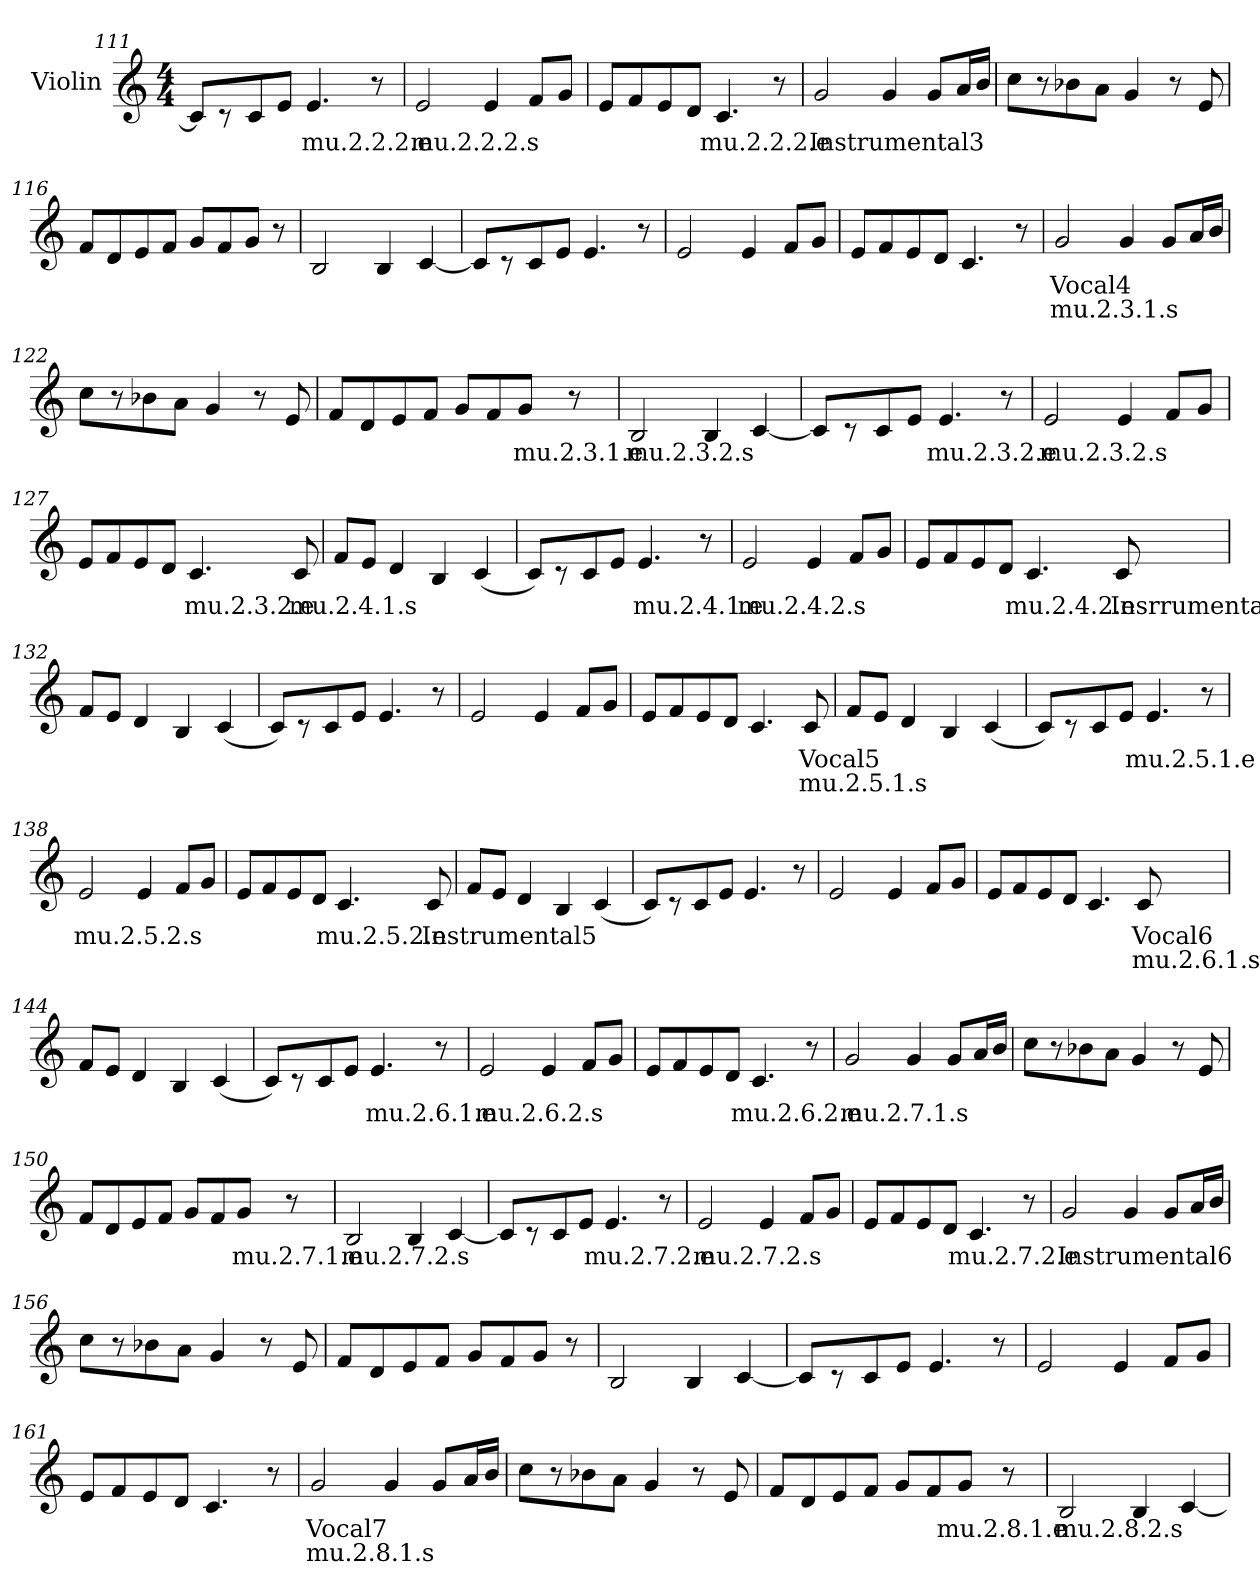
**kern	**text	**text
*part1	*part1	*part1
*staff1	*staff1	*staff1
*I"Violin	*	*
*clefG2	*	*
*k[]	*	*
*M4/4	*	*
=111	=111	=111
8c/L]	.	.
8r	.	.
8c/	.	.
8e/J	.	.
!	!LO:LY:b	!
4.e/	mu.2.2.2.e	.
8r	.	.
=112	=112	=112
!	!LO:LY:b	!
2e/	mu.2.2.2.s	.
4e/	.	.
8f/L	.	.
8g/J	.	.
=113	=113	=113
8e/L	.	.
8f/	.	.
8e/	.	.
8d/J	.	.
!	!LO:LY:b	!
4.c/	mu.2.2.2.e	.
8r	.	.
!!LO:LB:g=z
=114	=114	=114
!	!LO:LY:b	!
2g/	Instrumental3	.
4g/	.	.
8g/L	.	.
16a/L	.	.
16b/JJ	.	.
!!LO:LB:g=z
=115	=115	=115
8cc\L	.	.
8r	.	.
8b-X\	.	.
8a\J	.	.
4g/	.	.
8r	.	.
8e/	.	.
=116	=116	=116
8f/L	.	.
8d/	.	.
8e/	.	.
8f/J	.	.
8g/L	.	.
8f/	.	.
8g/J	.	.
8r	.	.
!!LO:LB:g=z
=117	=117	=117
2B/	.	.
4B/	.	.
[4c/	.	.
=118	=118	=118
8c/L]	.	.
8r	.	.
8c/	.	.
8e/J	.	.
4.e/	.	.
8r	.	.
=119	=119	=119
2e/	.	.
4e/	.	.
8f/L	.	.
8g/J	.	.
=120	=120	=120
8e/L	.	.
8f/	.	.
8e/	.	.
8d/J	.	.
4.c/	.	.
8r	.	.
=121	=121	=121
!	!LO:LY:b	!LO:LY:b
2g/	Vocal4	mu.2.3.1.s
4g/	.	.
8g/L	.	.
16a/L	.	.
16b/JJ	.	.
!!LO:LB:g=z
=122	=122	=122
8cc\L	.	.
8r	.	.
8b-X\	.	.
8a\J	.	.
4g/	.	.
8r	.	.
8e/	.	.
=123	=123	=123
8f/L	.	.
8d/	.	.
8e/	.	.
8f/J	.	.
8g/L	.	.
8f/	.	.
!	!LO:LY:b	!
8g/J	mu.2.3.1.e	.
8r	.	.
!!LO:PB:g=z
=124	=124	=124
!	!LO:LY:b	!
2B/	mu.2.3.2.s	.
4B/	.	.
[4c/	.	.
=125	=125	=125
8c/L]	.	.
8r	.	.
8c/	.	.
8e/J	.	.
!	!LO:LY:b	!
4.e/	mu.2.3.2.e	.
8r	.	.
=126	=126	=126
!	!LO:LY:b	!
2e/	mu.2.3.2.s	.
4e/	.	.
8f/L	.	.
8g/J	.	.
!!LO:LB:g=z
=127	=127	=127
8e/L	.	.
8f/	.	.
8e/	.	.
8d/J	.	.
!	!LO:LY:b	!
4.c/	mu.2.3.2.e	.
!	!LO:LY:b	!
8c/	mu.2.4.1.s	.
=128	=128	=128
8f/L	.	.
8e/J	.	.
4d/	.	.
4B/	.	.
(4c/	.	.
=129	=129	=129
8c/L)	.	.
8r	.	.
8c/	.	.
8e/J	.	.
!	!LO:LY:b	!
4.e/	mu.2.4.1.e	.
8r	.	.
=130	=130	=130
!	!LO:LY:b	!
2e/	mu.2.4.2.s	.
4e/	.	.
8f/L	.	.
8g/J	.	.
!!LO:LB:g=z
=131	=131	=131
8e/L	.	.
8f/	.	.
8e/	.	.
8d/J	.	.
!	!LO:LY:b	!
4.c/	mu.2.4.2.e	.
!	!LO:LY:b	!
8c/	Insrrumental	.
=132	=132	=132
8f/L	.	.
8e/J	.	.
4d/	.	.
4B/	.	.
(4c/	.	.
!!LO:LB:g=z
=133	=133	=133
8c/L)	.	.
8r	.	.
8c/	.	.
8e/J	.	.
4.e/	.	.
8r	.	.
!!LO:LB:g=z
=134	=134	=134
2e/	.	.
4e/	.	.
8f/L	.	.
8g/J	.	.
=135	=135	=135
8e/L	.	.
8f/	.	.
8e/	.	.
8d/J	.	.
4.c/	.	.
!	!LO:LY:b	!LO:LY:b
8c/	Vocal5	mu.2.5.1.s
=136	=136	=136
8f/L	.	.
8e/J	.	.
4d/	.	.
4B/	.	.
(4c/	.	.
=137	=137	=137
8c/L)	.	.
8r	.	.
8c/	.	.
8e/J	.	.
!	!LO:LY:b	!
4.e/	mu.2.5.1.e	.
8r	.	.
=138	=138	=138
!	!LO:LY:b	!
2e/	mu.2.5.2.s	.
4e/	.	.
8f/L	.	.
8g/J	.	.
!!LO:LB:g=z
=139	=139	=139
8e/L	.	.
8f/	.	.
8e/	.	.
8d/J	.	.
!	!LO:LY:b	!
4.c/	mu.2.5.2.e	.
!	!LO:LY:b	!
8c/	Instrumental5	.
=140	=140	=140
8f/L	.	.
8e/J	.	.
4d/	.	.
4B/	.	.
(4c/	.	.
=141	=141	=141
8c/L)	.	.
8r	.	.
8c/	.	.
8e/J	.	.
4.e/	.	.
8r	.	.
=142	=142	=142
2e/	.	.
4e/	.	.
8f/L	.	.
8g/J	.	.
!!LO:LB:g=z
=143	=143	=143
8e/L	.	.
8f/	.	.
8e/	.	.
8d/J	.	.
4.c/	.	.
!	!LO:LY:b	!LO:LY:b
8c/	Vocal6	mu.2.6.1.s
!!LO:LB:g=z
=144	=144	=144
8f/L	.	.
8e/J	.	.
4d/	.	.
4B/	.	.
(4c/	.	.
=145	=145	=145
8c/L)	.	.
8r	.	.
8c/	.	.
8e/J	.	.
!	!LO:LY:b	!
4.e/	mu.2.6.1.e	.
8r	.	.
=146	=146	=146
!	!LO:LY:b	!
2e/	mu.2.6.2.s	.
4e/	.	.
8f/L	.	.
8g/J	.	.
=147	=147	=147
8e/L	.	.
8f/	.	.
8e/	.	.
8d/J	.	.
!	!LO:LY:b	!
4.c/	mu.2.6.2.e	.
8r	.	.
!!LO:LB:g=z
=148	=148	=148
!	!LO:LY:b	!
2g/	mu.2.7.1.s	.
4g/	.	.
8g/L	.	.
16a/L	.	.
16b/JJ	.	.
!!LO:LB:g=z
=149	=149	=149
8cc\L	.	.
8r	.	.
8b-X\	.	.
8a\J	.	.
4g/	.	.
8r	.	.
8e/	.	.
=150	=150	=150
8f/L	.	.
8d/	.	.
8e/	.	.
8f/J	.	.
8g/L	.	.
8f/	.	.
!	!LO:LY:b	!
8g/J	mu.2.7.1.e	.
8r	.	.
=151	=151	=151
!	!LO:LY:b	!
2B/	mu.2.7.2.s	.
4B/	.	.
[4c/	.	.
=152	=152	=152
8c/L]	.	.
8r	.	.
8c/	.	.
8e/J	.	.
!	!LO:LY:b	!
4.e/	mu.2.7.2.e	.
8r	.	.
!!LO:PB:g=z
=153	=153	=153
!	!LO:LY:b	!
2e/	mu.2.7.2.s	.
4e/	.	.
8f/L	.	.
8g/J	.	.
!!LO:LB:g=z
=154	=154	=154
8e/L	.	.
8f/	.	.
8e/	.	.
8d/J	.	.
!	!LO:LY:b	!
4.c/	mu.2.7.2.e	.
8r	.	.
=155	=155	=155
!	!LO:LY:b	!
2g/	Instrumental6	.
4g/	.	.
8g/L	.	.
16a/L	.	.
16b/JJ	.	.
=156	=156	=156
8cc\L	.	.
8r	.	.
8b-X\	.	.
8a\J	.	.
4g/	.	.
8r	.	.
8e/	.	.
=157	=157	=157
8f/L	.	.
8d/	.	.
8e/	.	.
8f/J	.	.
8g/L	.	.
8f/	.	.
8g/J	.	.
8r	.	.
!!LO:LB:g=z
=158	=158	=158
2B/	.	.
4B/	.	.
[4c/	.	.
!!LO:LB:g=z
=159	=159	=159
8c/L]	.	.
8r	.	.
8c/	.	.
8e/J	.	.
4.e/	.	.
8r	.	.
=160	=160	=160
2e/	.	.
4e/	.	.
8f/L	.	.
8g/J	.	.
=161	=161	=161
8e/L	.	.
8f/	.	.
8e/	.	.
8d/J	.	.
4.c/	.	.
8r	.	.
=162	=162	=162
!	!LO:LY:b	!LO:LY:b
2g/	Vocal7	mu.2.8.1.s
4g/	.	.
8g/L	.	.
16a/L	.	.
16b/JJ	.	.
=163	=163	=163
8cc\L	.	.
8r	.	.
8b-X\	.	.
8a\J	.	.
4g/	.	.
8r	.	.
8e/	.	.
!!LO:LB:g=z
=164	=164	=164
8f/L	.	.
8d/	.	.
8e/	.	.
8f/J	.	.
8g/L	.	.
8f/	.	.
!	!LO:LY:b	!
8g/J	mu.2.8.1.e	.
8r	.	.
=165	=165	=165
!	!LO:LY:b	!
2B/	mu.2.8.2.s	.
4B/	.	.
[4c/	.	.
=	=	=
*-	*-	*-
